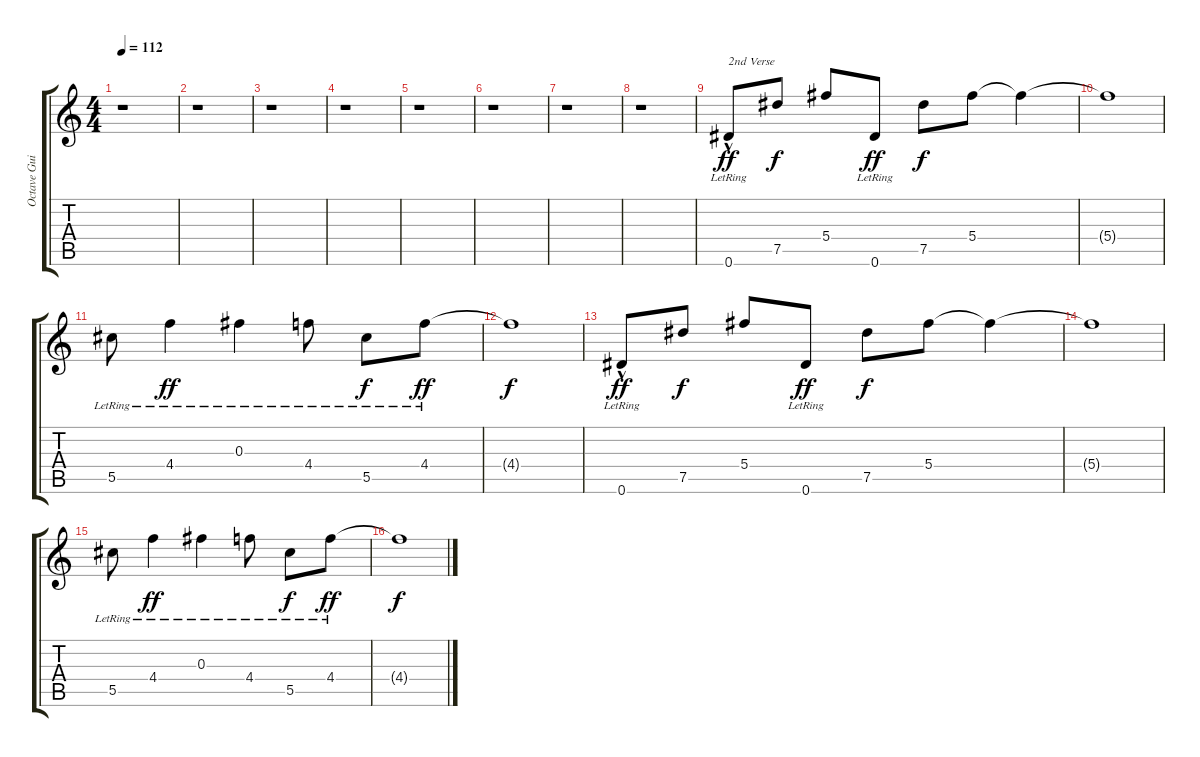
\track ("Octave Guitar" "Octave Gui") {instrument electricguitarclean}
\staff {score tabs}
\tuning (Eb5 Bb4 Gb4 Db4 Ab3 Eb3) {hide}
\ts (4 4)
\tempo 112
\clef g2
\ks c
r.1{dy f} |
r.1 |
r.1 |
r.1 |
r.1 |
r.1 |
r.1 |
r.1 |
0.6{hac lr}.8{txt "2nd Verse" dy ff} 7.5.8{dy f} 5.4.8 0.6{lr}.8{dy ff} 7.5.8{dy f} 5.4.8 5.4{t}.4 |
5.4{t}.1 |
5.5{lr}.8 4.4{lr}.4{dy ff} 0.3{lr}.4 4.4{lr}.8 5.5{lr}.8{dy f} 4.4{lr}.8{dy ff} |
4.4{t}.1{dy f} |
0.6{hac lr}.8{dy ff} 7.5.8{dy f} 5.4.8 0.6{lr}.8{dy ff} 7.5.8{dy f} 5.4.8 5.4{t}.4 |
5.4{t}.1 |
5.5{lr}.8 4.4{lr}.4{dy ff} 0.3{lr}.4 4.4{lr}.8 5.5{lr}.8{dy f} 4.4{lr}.8{dy ff} |
4.4{t}.1{dy f}
